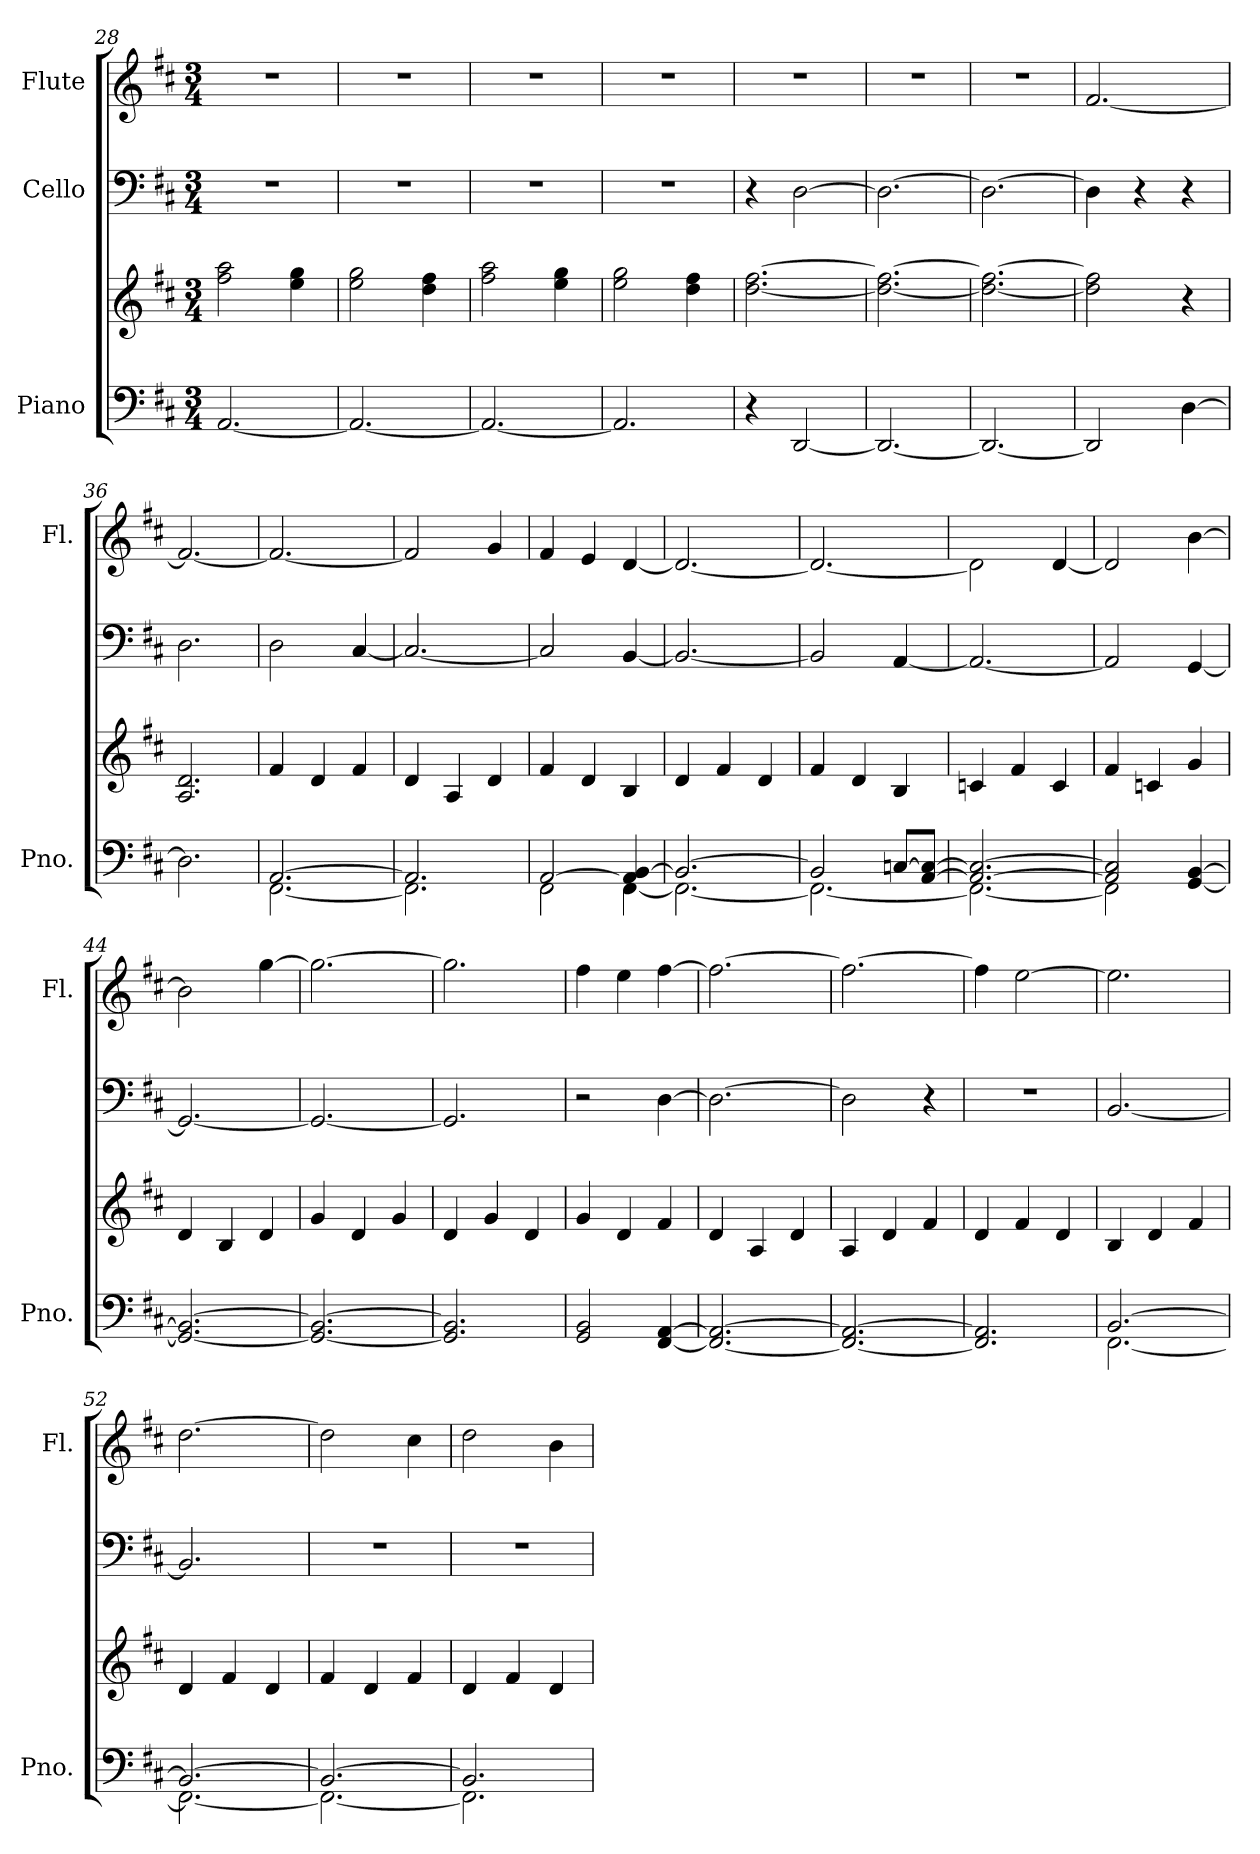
**kern	**kern	**kern	**kern
*part3	*part3	*part2	*part1
*staff4	*staff3	*staff2	*staff1
*I"Piano	*	*I"Cello	*I"Flute
*I'Pno.	*	*	*I'Fl.
*clefF4	*clefG2	*clefF4	*clefG2
*k[f#c#]	*k[f#c#]	*k[f#c#]	*k[f#c#]
*M3/4	*M3/4	*M3/4	*M3/4
=28	=28	=28	=28
[2.AA/	2ff#\ 2aa\	2.r	2.r
.	4ee\ 4gg\	.	.
!!LO:LB:g=z
=29	=29	=29	=29
2.AA/_	2ee\ 2gg\	2.r	2.r
.	4dd\ 4ff#\	.	.
=30	=30	=30	=30
2.AA/_	2ff#\ 2aa\	2.r	2.r
.	4ee\ 4gg\	.	.
=31	=31	=31	=31
2.AA/]	2ee\ 2gg\	2.r	2.r
.	4dd\ 4ff#\	.	.
=32	=32	=32	=32
4r	[2.dd\ [2.ff#\	4r	2.r
[2DD/	.	[2D\	.
=33	=33	=33	=33
2.DD/_	2.dd\_ 2.ff#\_	2.D\_	2.r
=34	=34	=34	=34
2.DD/_	2.dd\_ 2.ff#\_	2.D\_	2.r
=35	=35	=35	=35
2DD/]	2dd\] 2ff#\]	4D\]	[2.f#/
.	.	4r	.
[4D\	4r	4r	.
=36	=36	=36	=36
2.D\]	2.A/ 2.d/	2.D\	2.f#/_
=37	=37	=37	=37
*^	*	*	*
[2.AA/	[2.FF#\	4f#/	2D\	2.f#/_
.	.	4d/	.	.
.	.	4f#/	[4C#/	.
=38	=38	=38	=38	=38
2.AA/]	2.FF#\]	4d/	2.C#/_	2f#/]
.	.	4A/	.	.
.	.	4d/	.	4g/
=39	=39	=39	=39	=39
[2AA/	2FF#\	4f#/	2C#/]	4f#/
.	.	4d/	.	4e/
4AA/] [4BB/	[4FF#\	4B/	[4BB/	[4d/
=40	=40	=40	=40	=40
2.BB/_	2.FF#\_	4d/	2.BB/_	2.d/_
.	.	4f#/	.	.
.	.	4d/	.	.
!!LO:PB:g=z
=41	=41	=41	=41	=41
2BB/]	2.FF#\_	4f#/	2BB/]	2.d/_
.	.	4d/	.	.
[8Cn/L	.	4B/	[4AA/	.
[8AA/ 8C/_J	.	.	.	.
=42	=42	=42	=42	=42
2.AA/_ 2.C/_	2.FF#\_	4cn/	2.AA/_	2d\]
.	.	4f#/	.	.
.	.	4c/	.	[4d/
=43	=43	=43	=43	=43
2AA/] 2C/]	2FF#\]	4f#/	2AA/]	2d/]
.	.	4cn/	.	.
[4GG/ [4BB/	4ryy	4g/	[4GG/	[4b\
*v	*v	*	*	*
=44	=44	=44	=44
2.GG/_ 2.BB/_	4d/	2.GG/_	2b\]
.	4B/	.	.
.	4d/	.	[4gg\
=45	=45	=45	=45
2.GG/_ 2.BB/_	4g/	2.GG/_	2.gg\_
.	4d/	.	.
.	4g/	.	.
=46	=46	=46	=46
2.GG/] 2.BB/]	4d/	2.GG/]	2.gg\]
.	4g/	.	.
.	4d/	.	.
=47	=47	=47	=47
2GG/ 2BB/	4g/	2r	4ff#\
.	4d/	.	4ee\
[4FF#/ [4AA/	4f#/	[4D\	[4ff#\
=48	=48	=48	=48
2.FF#/_ 2.AA/_	4d/	2.D\_	2.ff#\_
.	4A/	.	.
.	4d/	.	.
=49	=49	=49	=49
2.FF#/_ 2.AA/_	4A/	2D\]	2.ff#\_
.	4d/	.	.
.	4f#/	4r	.
=50	=50	=50	=50
2.FF#/] 2.AA/]	4d/	2.r	4ff#\]
.	4f#/	.	[2ee\
.	4d/	.	.
=51	=51	=51	=51
*^	*	*	*
[2.BB/	[2.FF#\	4B/	[2.BB/	2.ee\]
.	.	4d/	.	.
.	.	4f#/	.	.
!!LO:LB:g=z
=52	=52	=52	=52	=52
2.BB/_	2.FF#\_	4d/	2.BB/]	[2.dd\
.	.	4f#/	.	.
.	.	4d/	.	.
=53	=53	=53	=53	=53
2.BB/_	2.FF#\_	4f#/	2.r	2dd\]
.	.	4d/	.	.
.	.	4f#/	.	4cc#\
=54	=54	=54	=54	=54
2.BB/]	2.FF#\]	4d/	2.r	2dd\
.	.	4f#/	.	.
.	.	4d/	.	4b\
*v	*v	*	*	*
=	=	=	=
*-	*-	*-	*-
